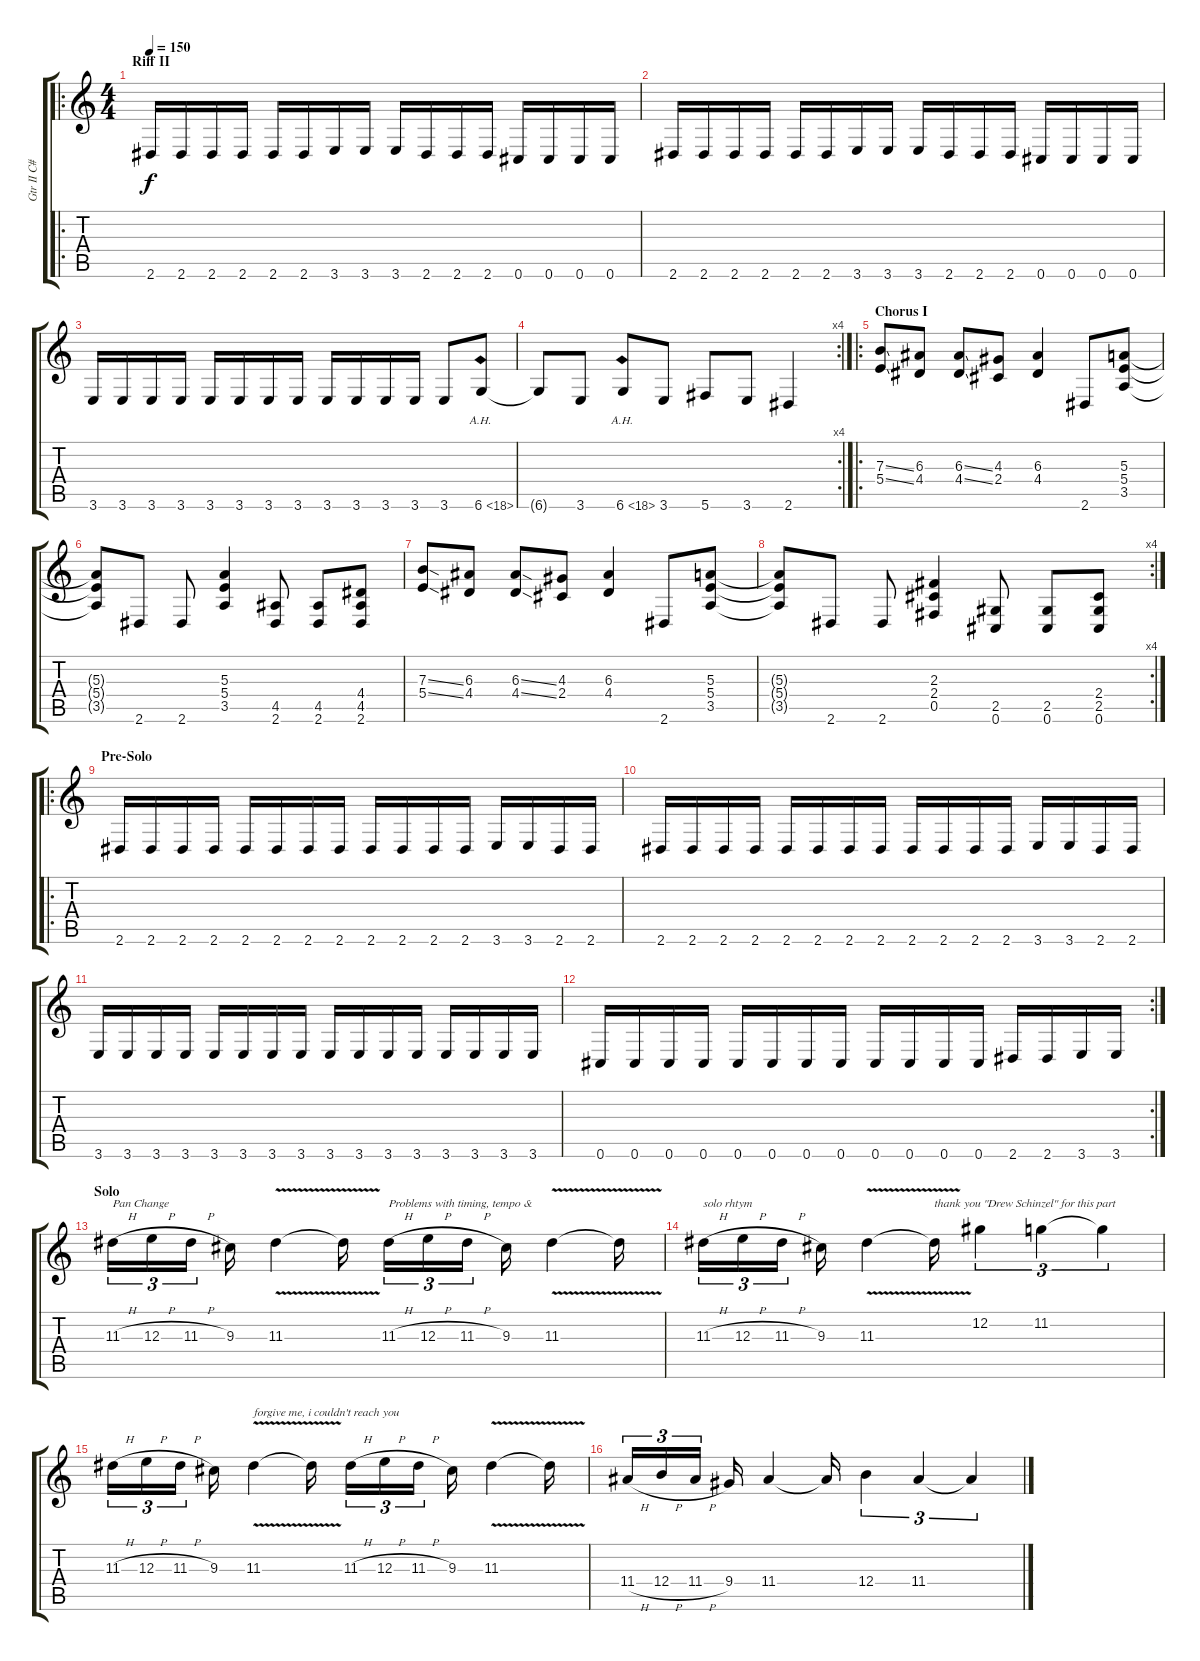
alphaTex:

\track ("Gtr II C#" "Gtr II C#") {instrument distortionguitar}
\staff {score tabs}
\tuning (Db4 Ab3 E3 B2 Gb2 Db2) {hide}
\ro
\ts (4 4)
\section ("" "Riff II")
\tempo 150
\clef g2
\ks c
2.6.16{dy f balance 2} 2.6.16 2.6.16 2.6.16 2.6.16 2.6.16 3.6.16 3.6.16 3.6.16 2.6.16 2.6.16 2.6.16 0.6.16 0.6.16 0.6.16 0.6.16 |
2.6.16 2.6.16 2.6.16 2.6.16 2.6.16 2.6.16 3.6.16 3.6.16 3.6.16 2.6.16 2.6.16 2.6.16 0.6.16 0.6.16 0.6.16 0.6.16 |
3.6.16 3.6.16 3.6.16 3.6.16 3.6.16 3.6.16 3.6.16 3.6.16 3.6.16 3.6.16 3.6.16 3.6.16 3.6.8 6.6{ah 12}.8 |
\rc 4
6.6{t}.8 3.6.8 6.6{ah 12}.8 3.6.8 5.6.8 3.6.8 2.6.4 |
\ro
\section ("" "Chorus I")
(7.3{ss} 5.4{ss}).8{balance 2} (6.3 4.4).8 (6.3{ss} 4.4{ss}).8 (4.3 2.4).8 (6.3 4.4).4 2.6.8 (5.3 5.4 3.5).8 |
(5.3{t} 5.4{t} 3.5{t}).8 2.6.8 2.6.8 (5.3 5.4 3.5).4 (4.5 2.6).8 (4.5 2.6).8 (4.4 4.5 2.6).8 |
(7.3{ss} 5.4{ss}).8 (6.3 4.4).8 (6.3{ss} 4.4{ss}).8 (4.3 2.4).8 (6.3 4.4).4 2.6.8 (5.3 5.4 3.5).8 |
\rc 4
(5.3{t} 5.4{t} 3.5{t}).8 2.6.8 2.6.8 (2.3 2.4 0.5).4 (2.5 0.6).8 (2.5 0.6).8 (2.4 2.5 0.6).8 |
\ro
\section ("" "Pre-Solo")
2.6.16 2.6.16 2.6.16 2.6.16 2.6.16 2.6.16 2.6.16 2.6.16 2.6.16 2.6.16 2.6.16 2.6.16 3.6.16 3.6.16 2.6.16 2.6.16 |
2.6.16 2.6.16 2.6.16 2.6.16 2.6.16 2.6.16 2.6.16 2.6.16 2.6.16 2.6.16 2.6.16 2.6.16 3.6.16 3.6.16 2.6.16 2.6.16 |
3.6.16 3.6.16 3.6.16 3.6.16 3.6.16 3.6.16 3.6.16 3.6.16 3.6.16 3.6.16 3.6.16 3.6.16 3.6.16 3.6.16 3.6.16 3.6.16 |
\rc 2
0.6.16 0.6.16 0.6.16 0.6.16 0.6.16 0.6.16 0.6.16 0.6.16 0.6.16 0.6.16 0.6.16 0.6.16 2.6.16 2.6.16 3.6.16 3.6.16 |
\section ("" "Solo")
11.3{h}.16{tu (3 2) txt "Pan Change" balance 5} 12.3{h}.16{tu (3 2)} 11.3{h}.16{tu (3 2)} 9.3.16 11.3{v}.4 11.3{t}.16 11.3{h}.16{tu (3 2) txt "Problems with timing, tempo &"} 12.3{h}.16{tu (3 2)} 11.3{h}.16{tu (3 2)} 9.3.16 11.3{v}.4 11.3{t}.16 |
11.3{h}.16{tu (3 2) txt "solo rhtym"} 12.3{h}.16{tu (3 2)} 11.3{h}.16{tu (3 2)} 9.3.16 11.3{v}.4 11.3{t}.16{txt "thank you \"Drew Schinzel\" for this part"} 12.2.4{tu (3 2)} 11.2.4{tu (3 2)} 11.2{t}.4{tu (3 2)} |
11.3{h}.16{tu (3 2)} 12.3{h}.16{tu (3 2)} 11.3{h}.16{tu (3 2)} 9.3.16 11.3{v}.4{txt "forgive me, i couldn't reach you"} 11.3{t}.16 11.3{h}.16{tu (3 2)} 12.3{h}.16{tu (3 2)} 11.3{h}.16{tu (3 2)} 9.3.16 11.3{v}.4 11.3{t}.16 |
11.4{h}.16{tu (3 2)} 12.4{h}.16{tu (3 2)} 11.4{h}.16{tu (3 2)} 9.4.16 11.4.4 11.4{t}.16 12.4.4{tu (3 2)} 11.4.4{tu (3 2)} 11.4{t}.4{tu (3 2)}
